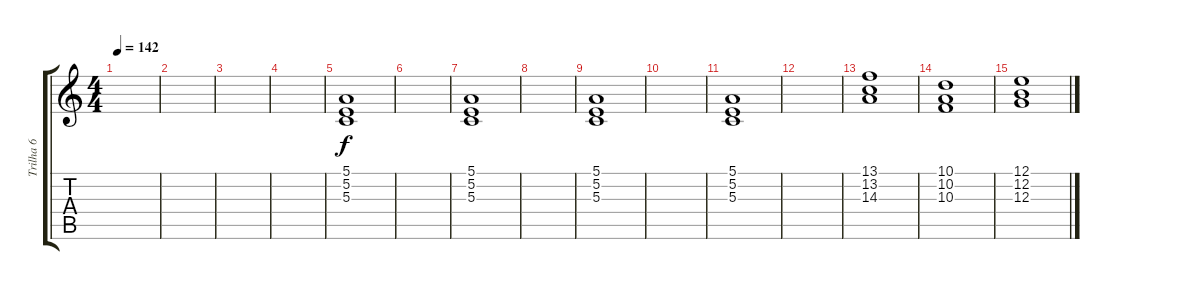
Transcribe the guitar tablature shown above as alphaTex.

\track ("Trilha 6" "Trilha 6") {instrument acousticgrandpiano}
\staff {score tabs}
\tuning (E4 B3 G3 D3 A2 E2) {hide}
\ts (4 4)
\tempo 142
\clef g2
\ks c
|
|
|
|
(5.1 5.2 5.3).1 |
|
(5.1 5.2 5.3).1 |
|
(5.1 5.2 5.3).1 |
|
(5.1 5.2 5.3).1 |
|
(13.1 13.2 14.3).1 |
(10.1 10.2 10.3).1 |
(12.1 12.2 12.3).1
